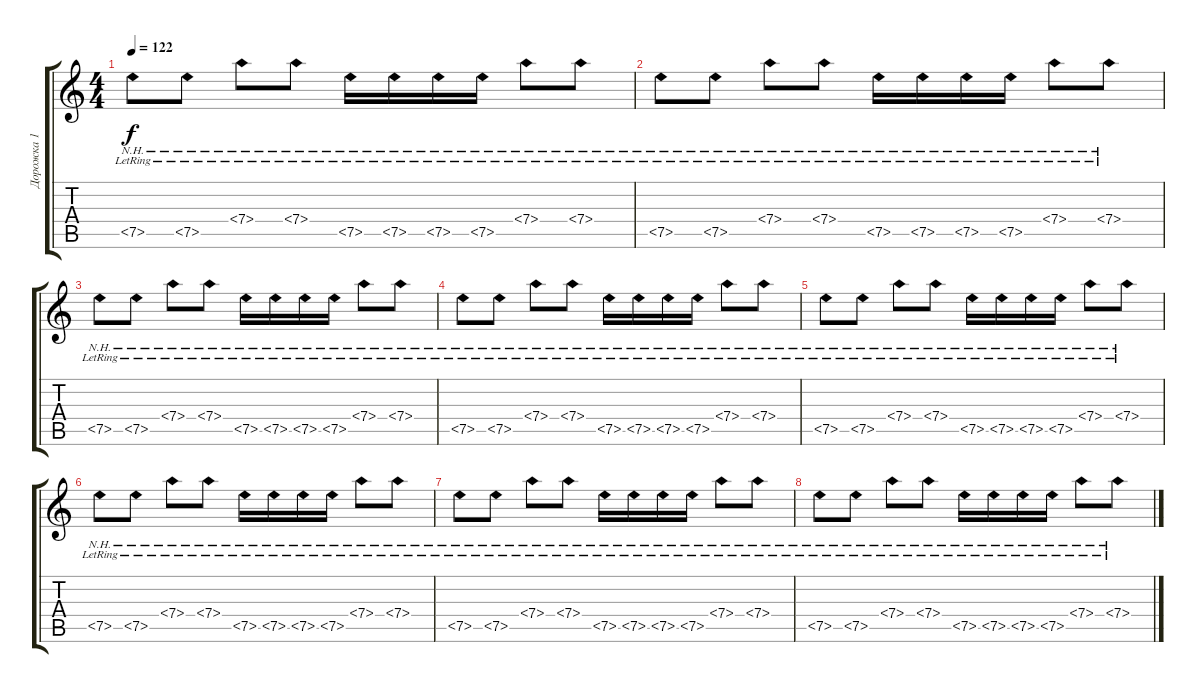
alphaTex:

\track ("Дорожка 1" "Дорожка 1") {instrument acousticguitarsteel}
\staff {score tabs}
\tuning (E4 B3 G3 D3 A2 E2) {hide}
\ts (4 4)
\tempo 122
\clef g2
\ks c
7.5{nh lr}.8{dy f} 7.5{nh lr}.8 7.4{nh lr}.8 7.4{nh lr}.8 7.5{nh lr}.16 7.5{nh lr}.16 7.5{nh lr}.16 7.5{nh lr}.16 7.4{nh lr}.8 7.4{nh lr}.8 |
7.5{nh lr}.8 7.5{nh lr}.8 7.4{nh lr}.8 7.4{nh lr}.8 7.5{nh lr}.16 7.5{nh lr}.16 7.5{nh lr}.16 7.5{nh lr}.16 7.4{nh lr}.8 7.4{nh lr}.8 |
7.5{nh lr}.8 7.5{nh lr}.8 7.4{nh lr}.8 7.4{nh lr}.8 7.5{nh lr}.16 7.5{nh lr}.16 7.5{nh lr}.16 7.5{nh lr}.16 7.4{nh lr}.8 7.4{nh lr}.8 |
7.5{nh lr}.8 7.5{nh lr}.8 7.4{nh lr}.8 7.4{nh lr}.8 7.5{nh lr}.16 7.5{nh lr}.16 7.5{nh lr}.16 7.5{nh lr}.16 7.4{nh lr}.8 7.4{nh lr}.8 |
7.5{nh lr}.8 7.5{nh lr}.8 7.4{nh lr}.8 7.4{nh lr}.8 7.5{nh lr}.16 7.5{nh lr}.16 7.5{nh lr}.16 7.5{nh lr}.16 7.4{nh lr}.8 7.4{nh lr}.8 |
7.5{nh lr}.8 7.5{nh lr}.8 7.4{nh lr}.8 7.4{nh lr}.8 7.5{nh lr}.16 7.5{nh lr}.16 7.5{nh lr}.16 7.5{nh lr}.16 7.4{nh lr}.8 7.4{nh lr}.8 |
7.5{nh lr}.8 7.5{nh lr}.8 7.4{nh lr}.8 7.4{nh lr}.8 7.5{nh lr}.16 7.5{nh lr}.16 7.5{nh lr}.16 7.5{nh lr}.16 7.4{nh lr}.8 7.4{nh lr}.8 |
7.5{nh lr}.8 7.5{nh lr}.8 7.4{nh lr}.8 7.4{nh lr}.8 7.5{nh lr}.16 7.5{nh lr}.16 7.5{nh lr}.16 7.5{nh lr}.16 7.4{nh lr}.8 7.4{nh lr}.8
